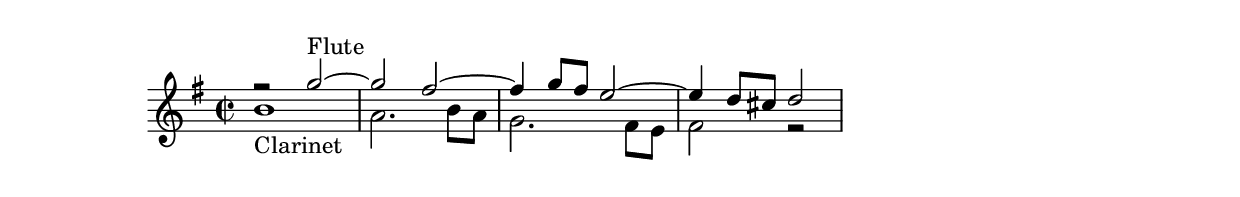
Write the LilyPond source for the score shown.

%% http://lsr.di.unimi.it/LSR/Item?id=438
%% http://lsr.di.unimi.it/LSR/Item?id=766
%% see also http://www.lilypond.org/doc/v2.18/Documentation/snippets/midi#midi-changing-midi-output-to-one-channel-per-voice


\score {
  \new Staff <<
    \new Voice \relative c''' {
      \set midiInstrument = #"flute"
      \voiceOne
      \key g \major
      \time 2/2
      r2 g-"Flute" ~
      g fis ~
      fis4 g8 fis e2 ~
      e4 d8 cis d2
    }
    \new Voice \relative c'' {
      \set midiInstrument = #"clarinet"
      \voiceTwo
      b1-"Clarinet"
      a2. b8 a
      g2. fis8 e
      fis2 r
    }
  >>
  \layout { }
  \midi {
    \context {
      \Staff
      \remove "Staff_performer"
    }
    \context {
      \Voice
      \consists "Staff_performer"      
    }
    \tempo 2 = 72
  }
}
